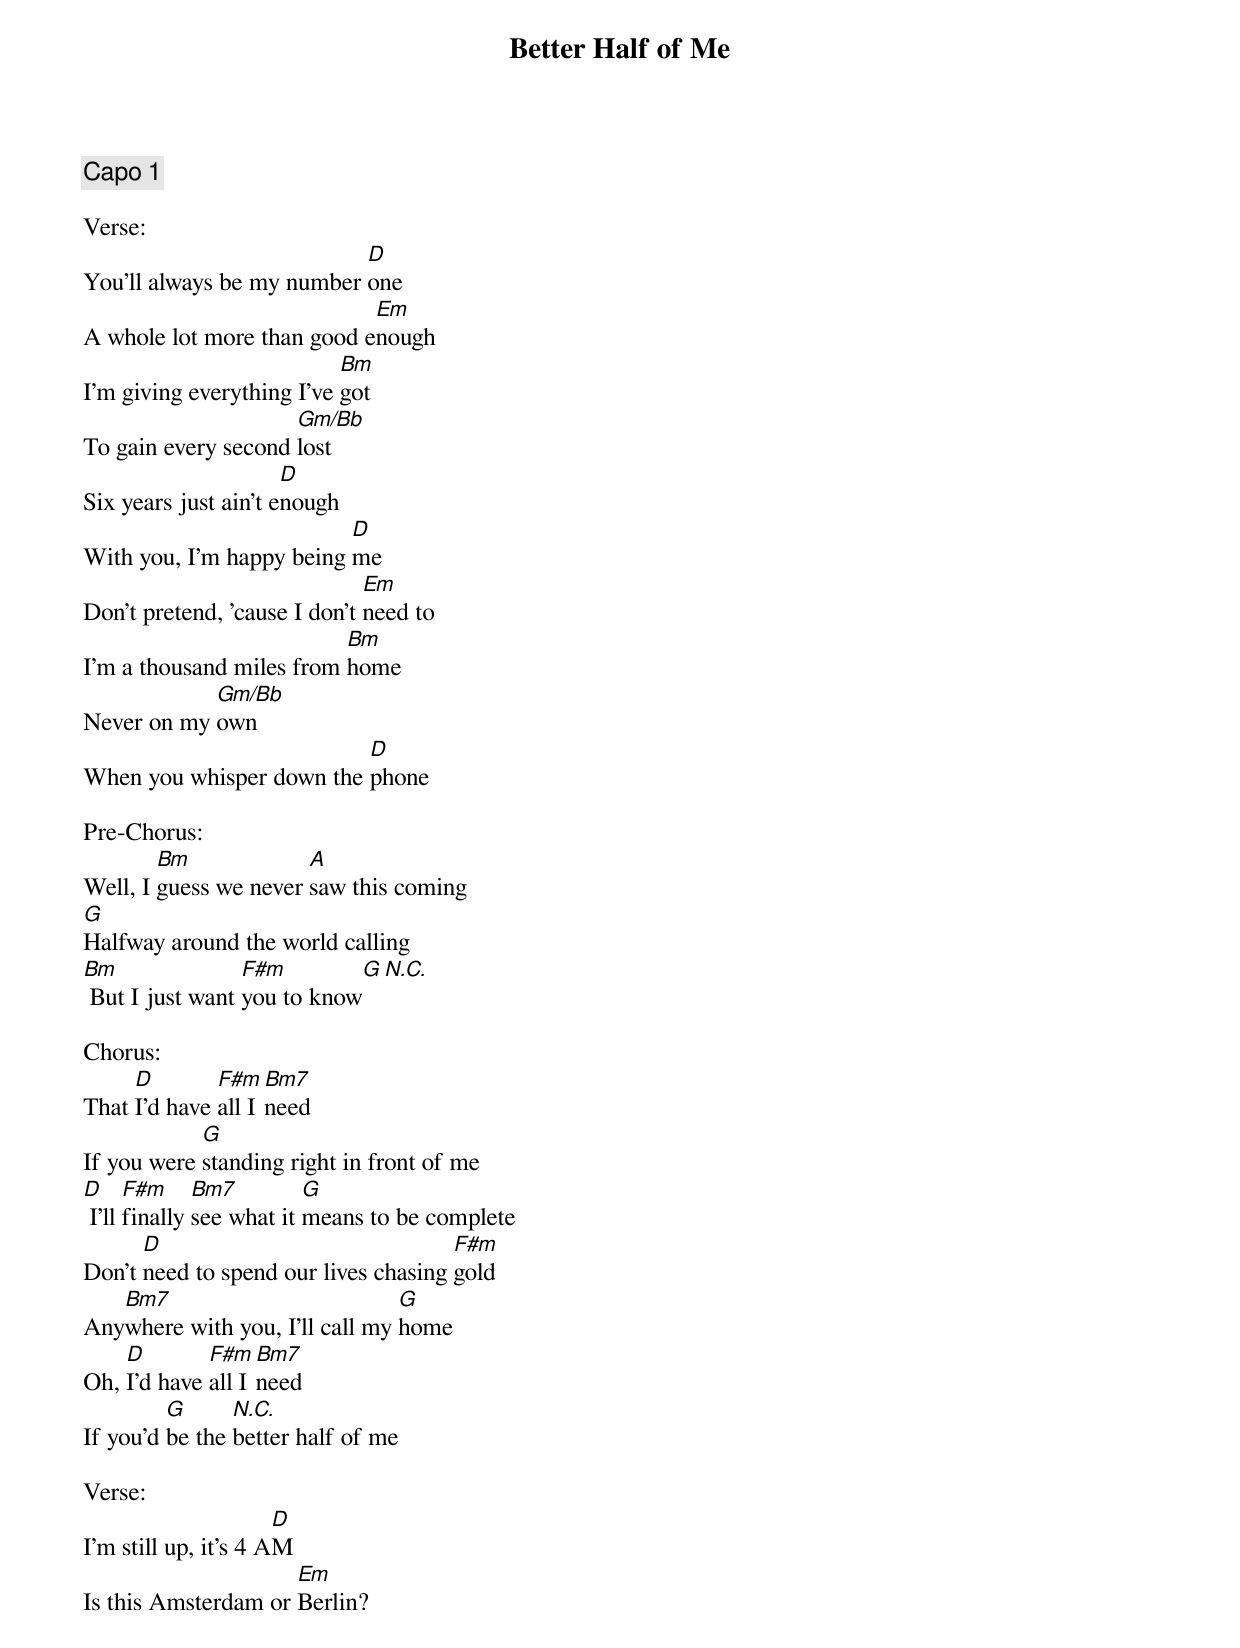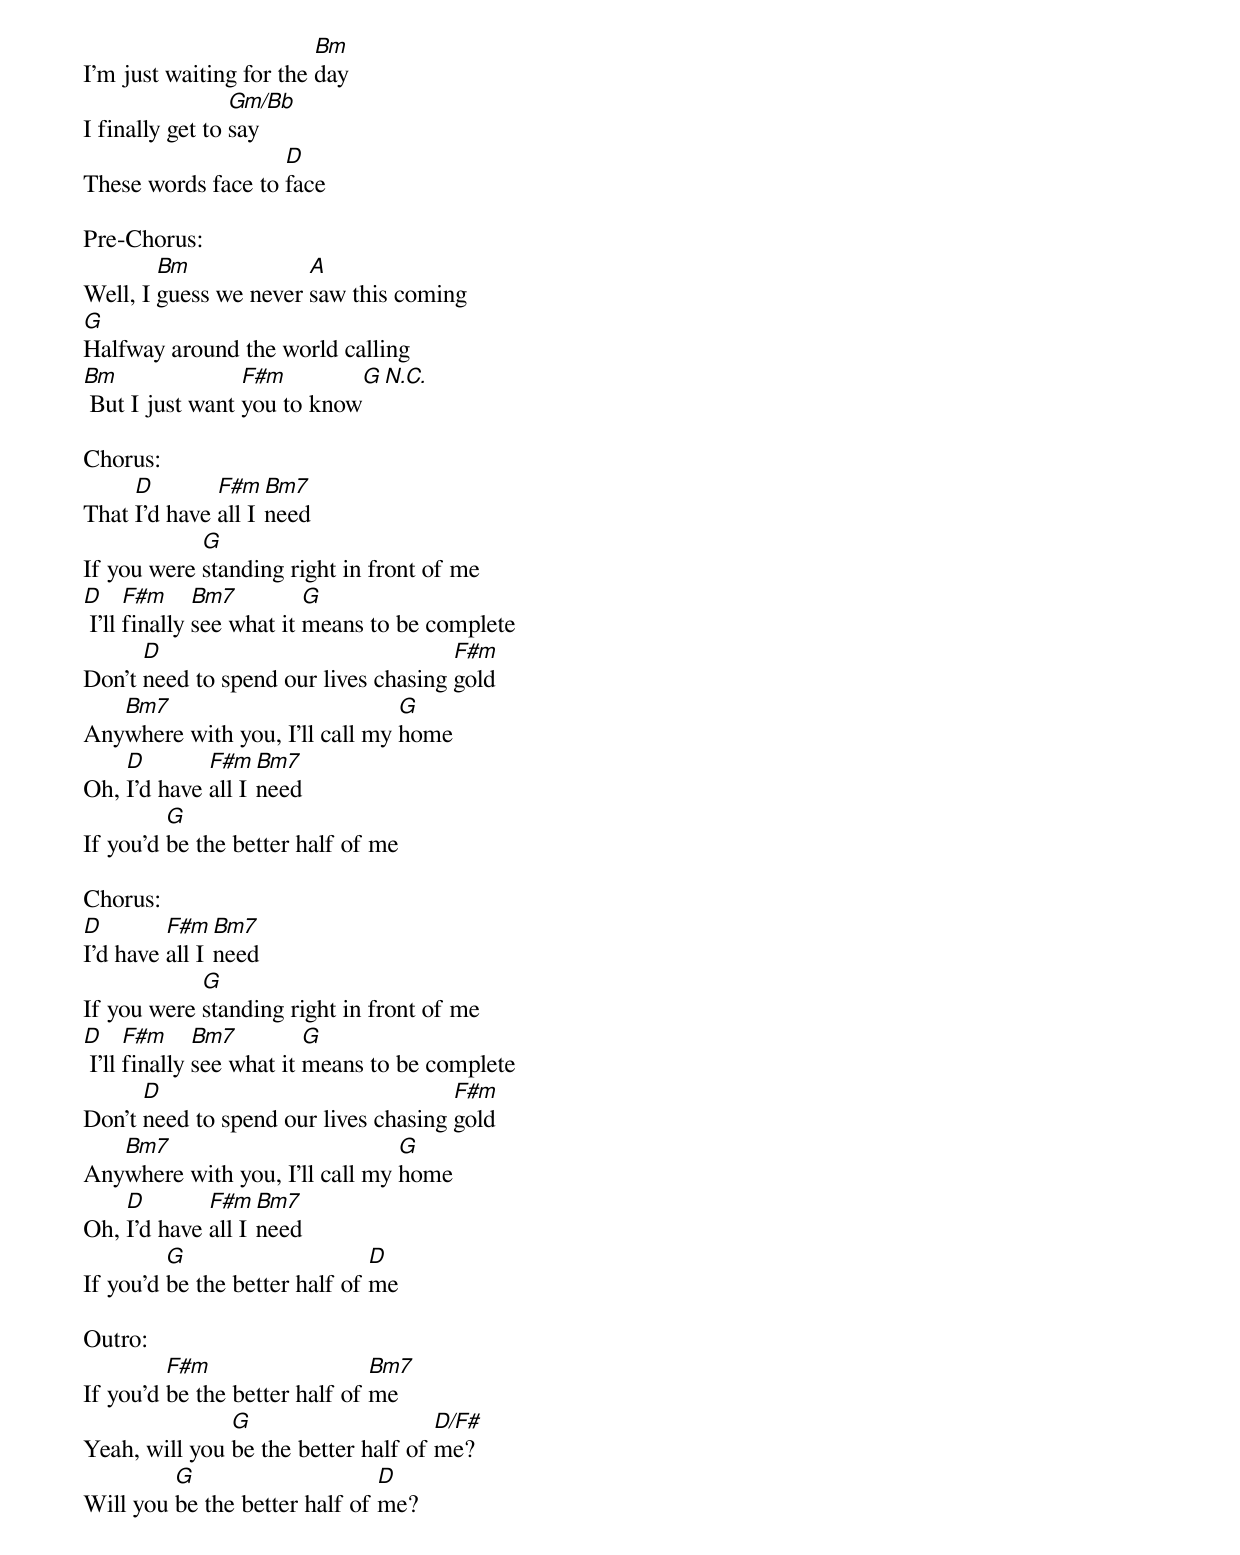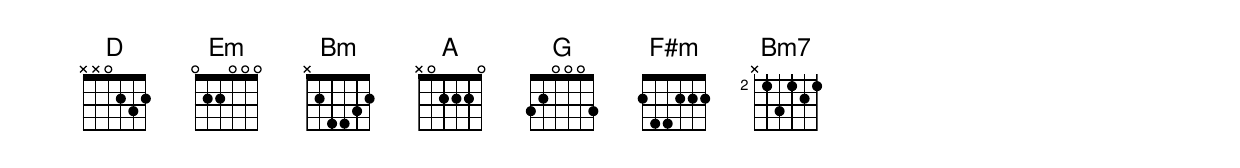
{title:Better Half of Me}
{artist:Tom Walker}
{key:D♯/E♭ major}
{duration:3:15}
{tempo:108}
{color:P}

{comment: Capo 1}

Verse:
You'll always be my number [D]one
A whole lot more than good e[Em]nough
I'm giving everything I've [Bm]got
To gain every second [Gm/Bb]lost
Six years just ain't e[D]nough
With you, I'm happy being [D]me
Don't pretend, 'cause I don't [Em]need to
I'm a thousand miles from [Bm]home
Never on my [Gm/Bb]own
When you whisper down the [D]phone

Pre-Chorus:
Well, I [Bm]guess we never [A]saw this coming
[G]Halfway around the world calling
[Bm] But I just want [F#m]you to know[G][N.C.]

Chorus:
That [D]I'd have [F#m]all I [Bm7]need
If you were [G]standing right in front of me
[D] I'll [F#m]finally [Bm7]see what it [G]means to be complete
Don't [D]need to spend our lives chasing [F#m]gold
Any[Bm7]where with you, I'll call my [G]home
Oh, [D]I'd have [F#m]all I [Bm7]need
If you'd [G]be the [N.C.]better half of me

Verse:
I'm still up, it's 4 A[D]M
Is this Amsterdam or [Em]Berlin?
I'm just waiting for the [Bm]day
I finally get to [Gm/Bb]say
These words face to [D]face

Pre-Chorus:
Well, I [Bm]guess we never [A]saw this coming
[G]Halfway around the world calling
[Bm] But I just want [F#m]you to know[G][N.C.]

Chorus:
That [D]I'd have [F#m]all I [Bm7]need
If you were [G]standing right in front of me
[D] I'll [F#m]finally [Bm7]see what it [G]means to be complete
Don't [D]need to spend our lives chasing [F#m]gold
Any[Bm7]where with you, I'll call my [G]home
Oh, [D]I'd have [F#m]all I [Bm7]need
If you'd [G]be the better half of me

Chorus:
[D]I'd have [F#m]all I [Bm7]need
If you were [G]standing right in front of me
[D] I'll [F#m]finally [Bm7]see what it [G]means to be complete
Don't [D]need to spend our lives chasing [F#m]gold
Any[Bm7]where with you, I'll call my [G]home
Oh, [D]I'd have [F#m]all I [Bm7]need
If you'd [G]be the better half of [D]me

Outro:
If you'd [F#m]be the better half of [Bm7]me
Yeah, will you [G]be the better half of [D/F#]me?
Will you [G]be the better half of [D]me?
